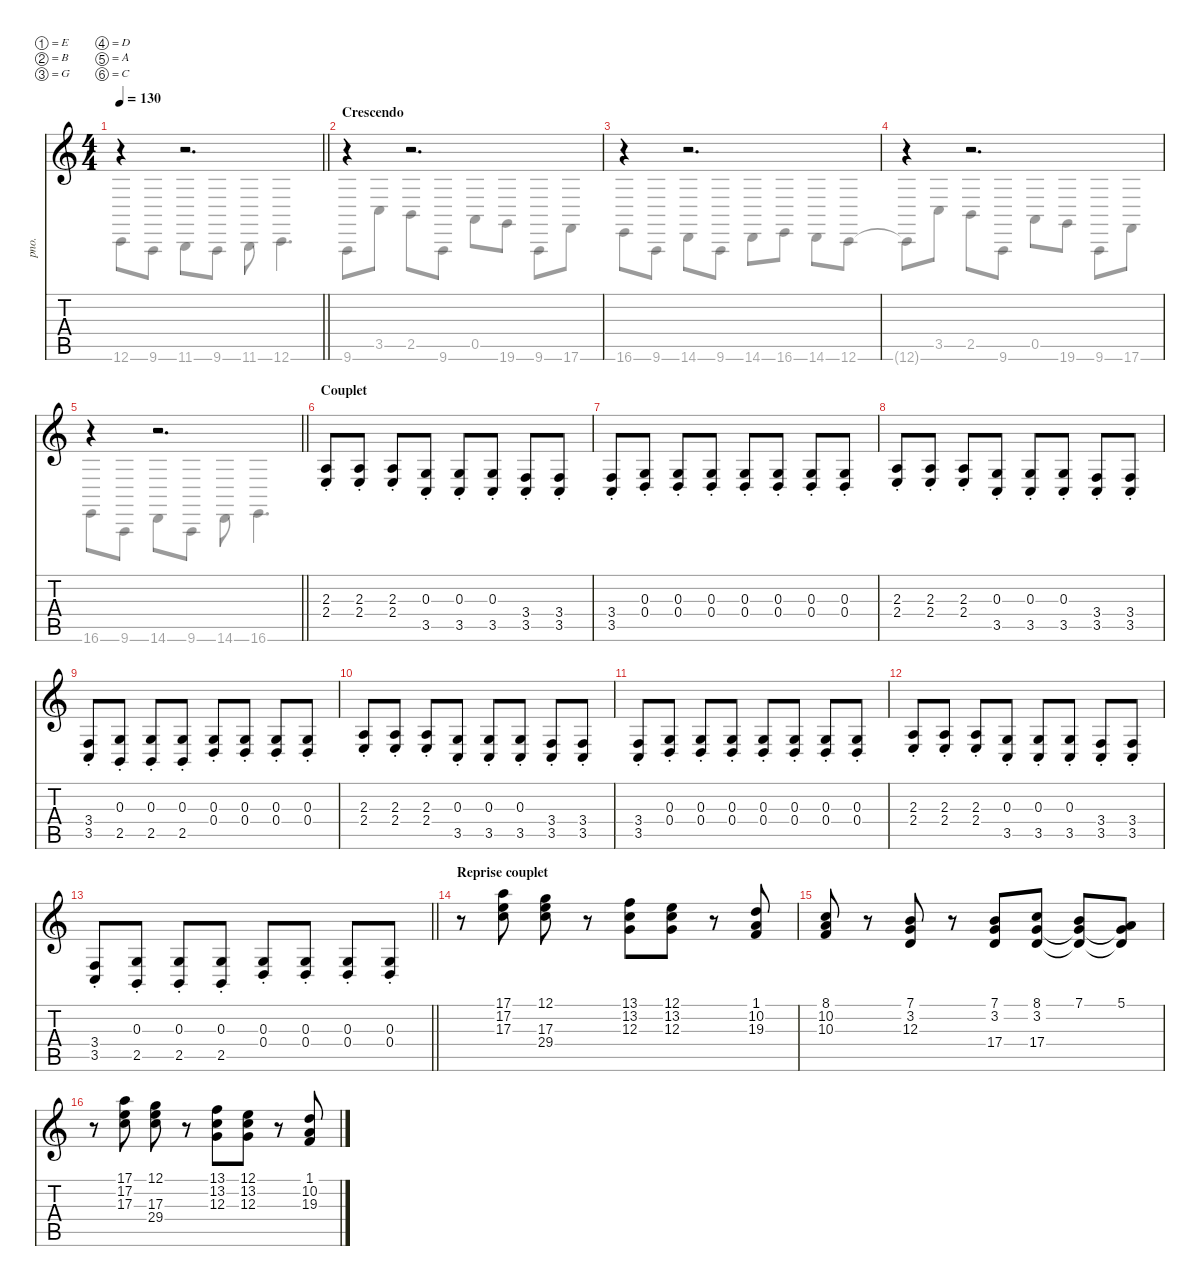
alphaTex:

\defaultSystemsLayout 4
\hideDynamics
\bracketExtendMode nobrackets
\otherSystemsTrackNameOrientation horizontal
\track ("Reney" "pno.") {instrument brightacousticpiano}
\staff {score tabs}
\tuning (E4 B3 G3 D3 A2 C1)
\voice
\ts (4 4)
\tempo 130
\clef g2
\barLineRight lightlight
\ks c
r.4{dy f beam Up} r.2{d beam Up} |
\section ("" "Crescendo")
r.4{beam Up} r.2{d beam Up} |
r.4{beam Up} r.2{d beam Up} |
r.4{beam Up} r.2{d beam Up} |
\barLineRight lightlight
r.4{beam Up} r.2{d beam Up} |
\section ("" "Couplet")
(2.3{st} 2.4{st}).8{instrument rockorgan} (2.3{st} 2.4{st}).8 (2.3{st} 2.4{st}).8 (0.3{st} 3.5{st}).8 (0.3{st} 3.5{st}).8 (0.3{st} 3.5{st}).8 (3.4{st} 3.5{st}).8 (3.4{st} 3.5{st}).8 |
(3.4{st} 3.5{st}).8 (0.3{st} 0.4{st}).8 (0.3{st} 0.4{st}).8 (0.3{st} 0.4{st}).8 (0.3{st} 0.4{st}).8 (0.3{st} 0.4{st}).8 (0.3{st} 0.4{st}).8 (0.3{st} 0.4{st}).8 |
(2.3{st} 2.4{st}).8 (2.3{st} 2.4{st}).8 (2.3{st} 2.4{st}).8 (0.3{st} 3.5{st}).8 (0.3{st} 3.5{st}).8 (0.3{st} 3.5{st}).8 (3.4{st} 3.5{st}).8 (3.4{st} 3.5{st}).8 |
(3.4{st} 3.5{st}).8 (0.3{st} 2.5).8 (0.3{st} 2.5).8 (0.3{st} 2.5).8 (0.3{st} 0.4{st}).8 (0.3{st} 0.4{st}).8 (0.3{st} 0.4{st}).8 (0.3{st} 0.4{st}).8 |
(2.3{st} 2.4{st}).8 (2.3{st} 2.4{st}).8 (2.3{st} 2.4{st}).8 (0.3{st} 3.5{st}).8 (0.3{st} 3.5{st}).8 (0.3{st} 3.5{st}).8 (3.4{st} 3.5{st}).8 (3.4{st} 3.5{st}).8 |
(3.4{st} 3.5{st}).8 (0.3{st} 0.4{st}).8 (0.3{st} 0.4{st}).8 (0.3{st} 0.4{st}).8 (0.3{st} 0.4{st}).8 (0.3{st} 0.4{st}).8 (0.3{st} 0.4{st}).8 (0.3{st} 0.4{st}).8 |
(2.3{st} 2.4{st}).8 (2.3{st} 2.4{st}).8 (2.3{st} 2.4{st}).8 (0.3{st} 3.5{st}).8 (0.3{st} 3.5{st}).8 (0.3{st} 3.5{st}).8 (3.4{st} 3.5{st}).8 (3.4{st} 3.5{st}).8 |
\barLineRight lightlight
(3.4{st} 3.5{st}).8 (0.3{st} 2.5).8 (0.3{st} 2.5).8 (0.3{st} 2.5).8 (0.3{st} 0.4{st}).8 (0.3{st} 0.4{st}).8 (0.3{st} 0.4{st}).8 (0.3{st} 0.4{st}).8 |
\section ("" "Reprise couplet")
r.8 (17.1 17.2 17.3).8 (12.1 17.3 29.4).8 r.8 (13.1 13.2 12.3).8 (12.1 13.2 12.3).8 r.8 (1.1 10.2 19.3).8 |
(8.1 10.2 10.3).8 r.8 (7.1 3.2 12.3).8 r.8 (7.1 3.2 17.4).8 (8.1 3.2 17.4).8 (7.1 3.2{t} 17.4{t}).8 (5.1 3.2{t} 17.4{t}).8 |
r.8 (17.1 17.2 17.3).8 (12.1 17.3 29.4).8 r.8 (13.1 13.2 12.3).8 (12.1 13.2 12.3).8 r.8 (1.1 10.2 19.3).8
\voice
\clef g2
\ottava regular
\simile none
\barLineRight lightlight
\ks c
12.6.8{dy f beam Down} 9.6.8{beam Down} 11.6.8{beam Down} 9.6.8{beam Down} 11.6.8{beam Down} 12.6.4{d beam Down} |
9.6.8{dy mp beam Down} 3.5.8{beam Down} 2.5.8{beam Down} 9.6.8{beam Down} 0.5.8{beam Down} 19.6.8{beam Down} 9.6.8{beam Down} 17.6.8{beam Down} |
16.6.8{beam Down} 9.6.8{beam Down} 14.6.8{beam Down} 9.6.8{beam Down} 14.6.8{beam Down} 16.6.8{beam Down} 14.6.8{beam Down} 12.6.8{beam Down} |
12.6{t}.8{dy mf beam Down} 3.5.8{beam Down} 2.5.8{beam Down} 9.6.8{beam Down} 0.5.8{beam Down} 19.6.8{beam Down} 9.6.8{beam Down} 17.6.8{beam Down} |
\barLineRight lightlight
16.6.8{dy f beam Down} 9.6.8{beam Down} 14.6.8{beam Down} 9.6.8{beam Down} 14.6.8{beam Down} 16.6.4{d beam Down} |
|
|
|
|
|
|
|
\barLineRight lightlight
|
|
|
